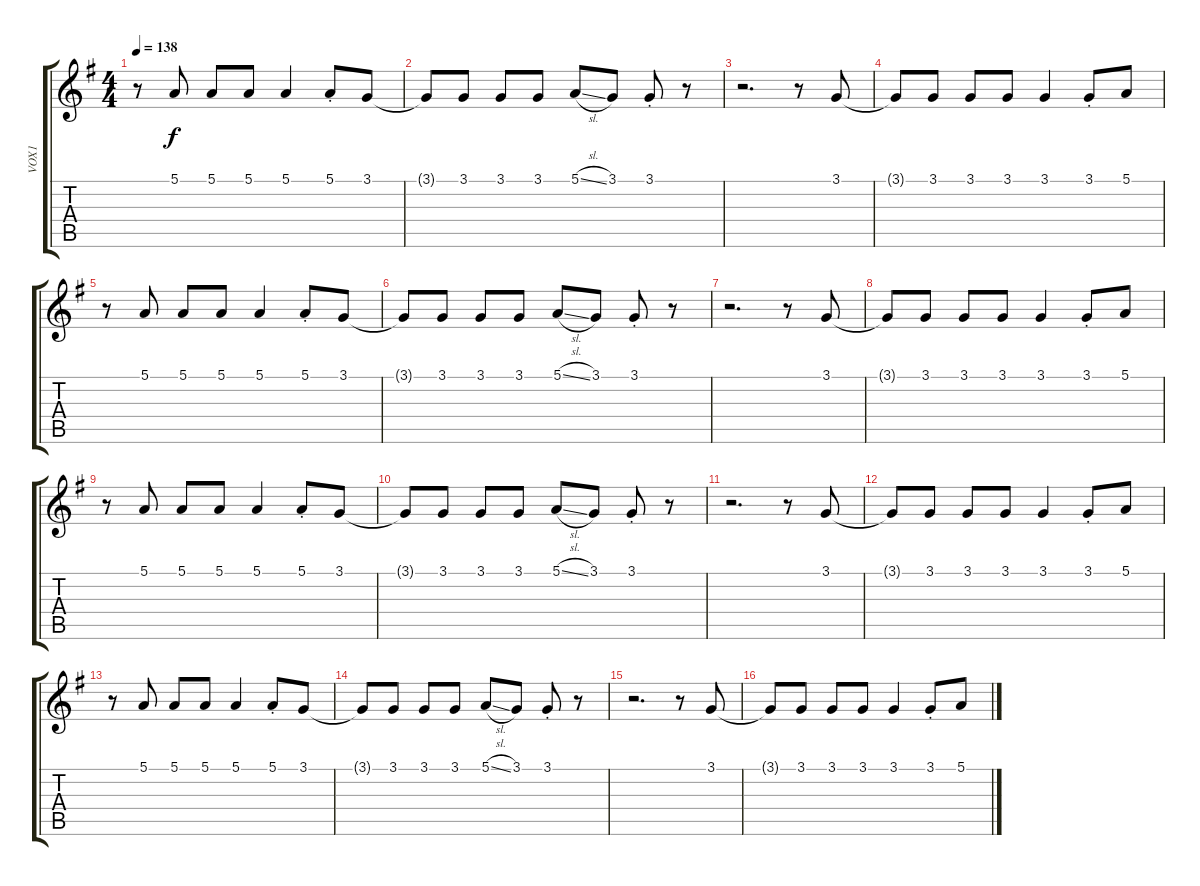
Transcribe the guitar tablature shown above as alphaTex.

\track ("VOX1" "VOX1") {instrument lead2sawtooth}
\staff {score tabs}
\tuning (E4 B3 G3 D3 A2 E2) {hide}
\ts (4 4)
\tempo 138
\clef g2
\ks g
r.8{dy f} 5.1.8 5.1.8 5.1.8 5.1.4 5.1{st}.8 3.1.8 |
3.1{t}.8 3.1.8 3.1.8 3.1.8 5.1{sl}.8 3.1.8 3.1{st}.8 r.8 |
r.2{d} r.8 3.1.8 |
3.1{t}.8 3.1.8 3.1.8 3.1.8 3.1.4 3.1{st}.8 5.1.8 |
r.8 5.1.8 5.1.8 5.1.8 5.1.4 5.1{st}.8 3.1.8 |
3.1{t}.8 3.1.8 3.1.8 3.1.8 5.1{sl}.8 3.1.8 3.1{st}.8 r.8 |
r.2{d} r.8 3.1.8 |
3.1{t}.8 3.1.8 3.1.8 3.1.8 3.1.4 3.1{st}.8 5.1.8 |
r.8 5.1.8 5.1.8 5.1.8 5.1.4 5.1{st}.8 3.1.8 |
3.1{t}.8 3.1.8 3.1.8 3.1.8 5.1{sl}.8 3.1.8 3.1{st}.8 r.8 |
r.2{d} r.8 3.1.8 |
3.1{t}.8 3.1.8 3.1.8 3.1.8 3.1.4 3.1{st}.8 5.1.8 |
r.8 5.1.8 5.1.8 5.1.8 5.1.4 5.1{st}.8 3.1.8 |
3.1{t}.8 3.1.8 3.1.8 3.1.8 5.1{sl}.8 3.1.8 3.1{st}.8 r.8 |
r.2{d} r.8 3.1.8 |
3.1{t}.8 3.1.8 3.1.8 3.1.8 3.1.4 3.1{st}.8 5.1.8
